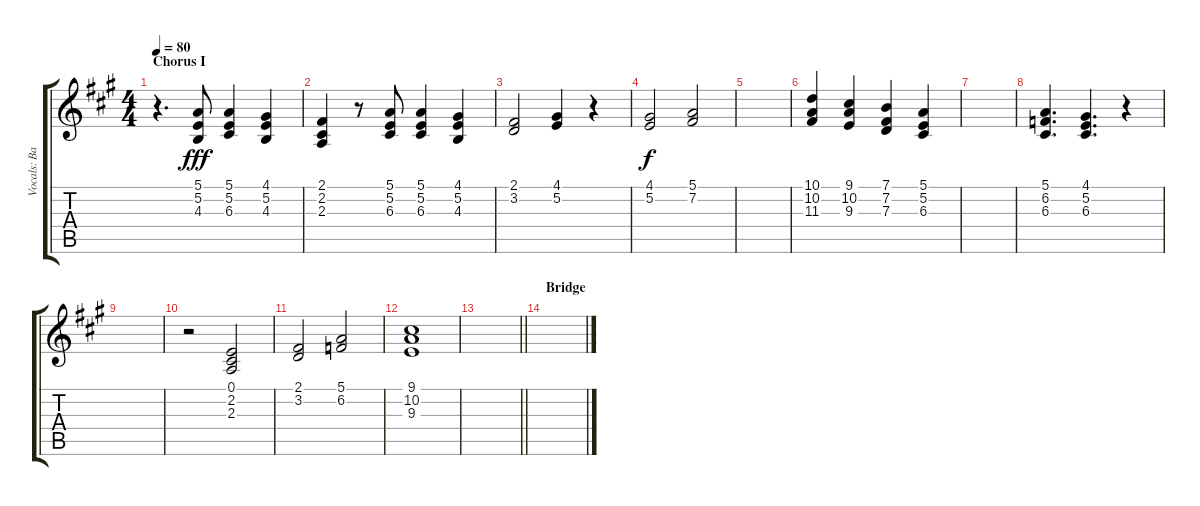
\track ("Vocals: Band" "Vocals: Ba") {instrument choiraahs}
\staff {score tabs}
\tuning (E4 B3 G3 D3 A2 E2) {hide}
\ts (4 4)
\section ("" "Chorus I")
\tempo 80
\clef g2
\ks a
r.4{d dy fff} (5.1 5.2 4.3).8 (5.1 5.2 6.3).4 (4.1 5.2 4.3).4 |
(2.1 2.2 2.3).4 r.8 (5.1 5.2 6.3).8 (5.1 5.2 6.3).4 (4.1 5.2 4.3).4 |
(2.1 3.2).2 (4.1 5.2).4 r.4 |
(4.1 5.2).2{dy f} (5.1 7.2).2 |
|
(10.1 10.2 11.3).4 (9.1 10.2 9.3).4 (7.1 7.2 7.3).4 (5.1 5.2 6.3).4 |
|
(5.1 6.2 6.3).4{d} (4.1 5.2 6.3).4{d} r.4 |
|
r.2 (0.1 2.2 2.3).2 |
(2.1 3.2).2 (5.1 6.2).2 |
(9.1 10.2 9.3).1 |
\barLineRight lightlight
|
\section ("" "Bridge")
